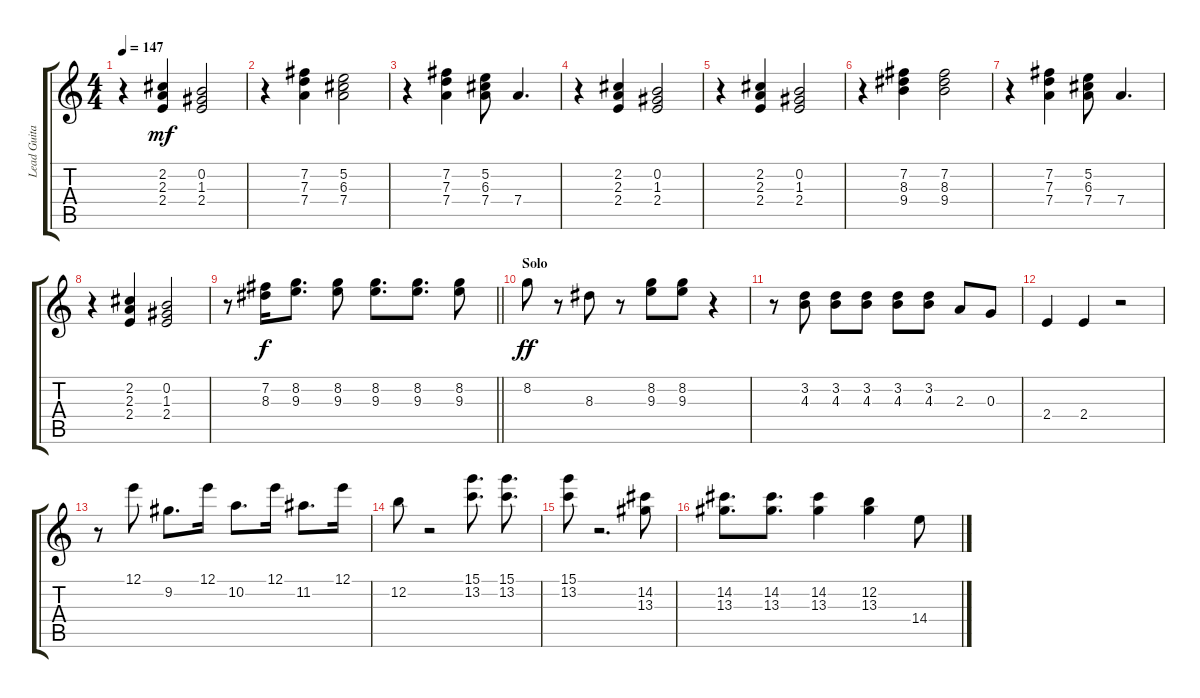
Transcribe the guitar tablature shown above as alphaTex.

\track ("Lead Guitar" "Lead Guita") {instrument electricguitarclean}
\staff {score tabs}
\tuning (E4 B3 G3 D3 A2 E2) {hide}
\ts (4 4)
\tempo 147
\clef g2
\ks c
r.4{dy mf} (2.2 2.3 2.4).4 (0.2 1.3 2.4).2 |
r.4 (7.2 7.3 7.4).4 (5.2 6.3 7.4).2 |
r.4 (7.2 7.3 7.4).4 (5.2 6.3 7.4).8 7.4.4{d} |
r.4 (2.2 2.3 2.4).4 (0.2 1.3 2.4).2 |
r.4 (2.2 2.3 2.4).4 (0.2 1.3 2.4).2 |
r.4 (7.2 8.3 9.4).4 (7.2 8.3 9.4).2 |
r.4 (7.2 7.3 7.4).4 (5.2 6.3 7.4).8 7.4.4{d} |
r.4 (2.2 2.3 2.4).4 (0.2 1.3 2.4).2 |
\barLineRight lightlight
r.8 (7.2 8.3).16{dy f} (8.2 9.3).8{d} (8.2 9.3).8 (8.2 9.3).8{d} (8.2 9.3).8{d} (8.2 9.3).8 |
\section ("" "Solo")
8.2.8{dy ff} r.8 8.3.8 r.8 (8.2 9.3).8 (8.2 9.3).8 r.4 |
r.8 (3.2 4.3).8 (3.2 4.3).8 (3.2 4.3).8 (3.2 4.3).8 (3.2 4.3).8 2.3.8 0.3.8 |
2.4.4 2.4.4 r.2 |
r.8 12.1.8 9.2.8{d} 12.1.16 10.2.8{d} 12.1.16 11.2.8{d} 12.1.16 |
12.2.8 r.2 (15.1 13.2).8{d} (15.1 13.2).8{d} |
(15.1 13.2).8 r.2{d} (14.2 13.3).8 |
(14.2 13.3).8{d} (14.2 13.3).8{d} (14.2 13.3).4 (12.2 13.3).4 14.4.8
